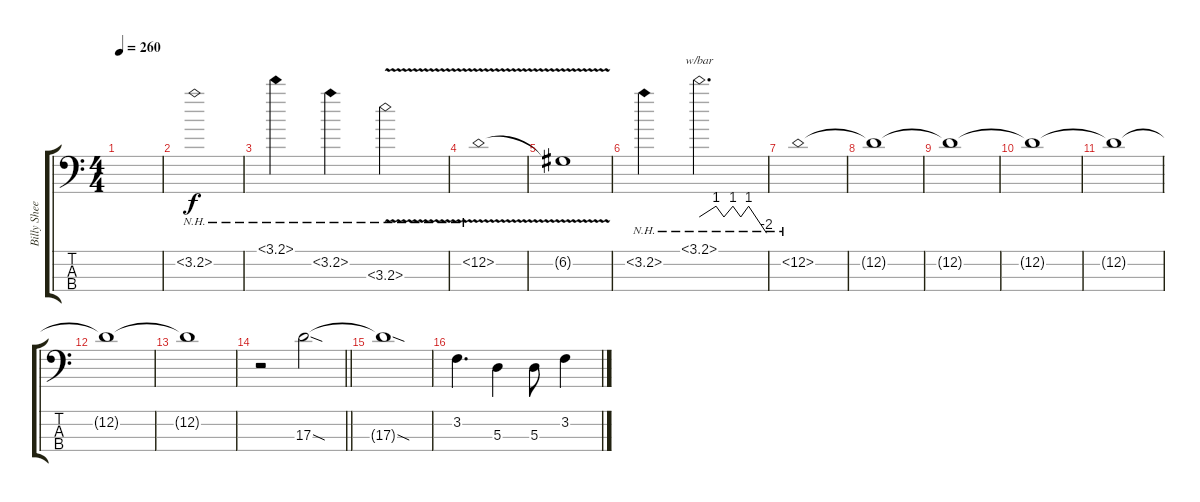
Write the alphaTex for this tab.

\track ("Billy Sheehan" "Billy Shee") {instrument electricbassfinger}
\staff {score tabs}
\tuning (G2 D2 A1 E1) {hide}
\ts (4 4)
\tempo 260
\clef f4
\ks c
|
3.2{nh}.1 |
3.1{nh}.4 3.2{nh}.4 3.3{nh v}.2 |
6.2{nh v}.1 |
6.2{t}.1 |
3.2{nh}.4 3.1{nh}.2{d tbe (custom default 0 0 15 4 22 0 30 4 37 0 44 4 60 -8)} |
12.2{nh}.1 |
12.2{t}.1 |
12.2{t}.1 |
12.2{t}.1 |
12.2{t}.1 |
12.2{t}.1 |
12.2{t}.1 |
\barLineRight lightlight
r.2 17.3{sod}.2 |
17.3{sod t}.1 |
3.2.4{d} 5.3.4 5.3.8 3.2.4
